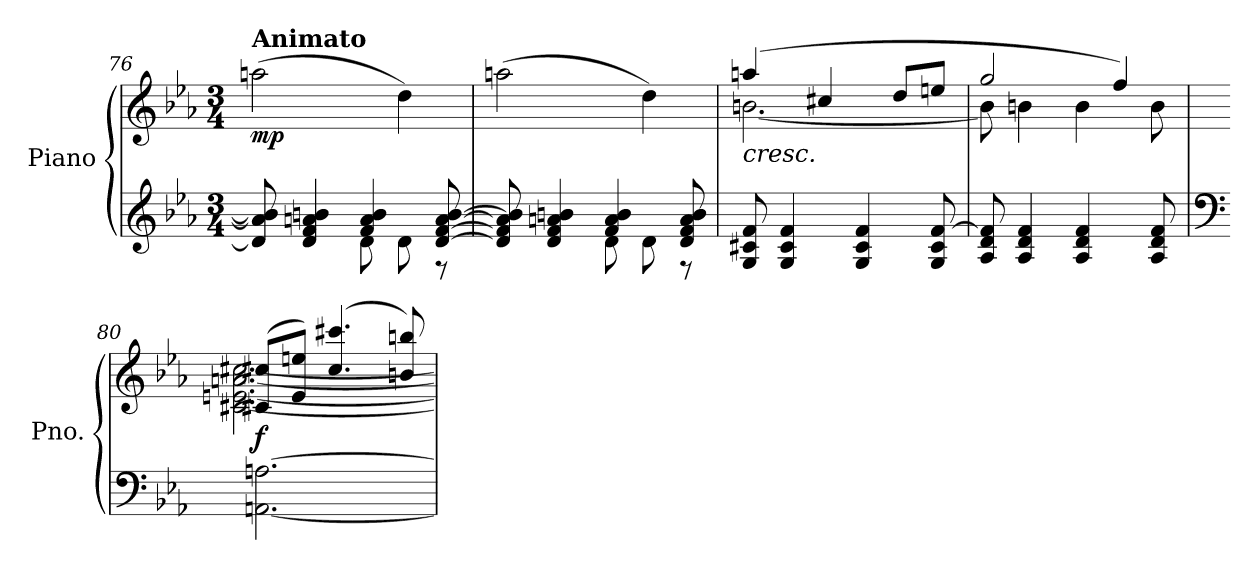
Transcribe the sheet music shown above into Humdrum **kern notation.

**kern	**kern	**dynam
*part1	*part1	*part1
*staff2	*staff1	*staff1/2
*I"Piano	*	*
*I'Pno.	*	*
!!LO:LB:g=z
*clefG2	*clefG2	*
*k[b-e-a-]	*k[b-e-a-]	*
*M3/4	*M3/4	*
=76	=76	=76
*^	*	*
!	!	!LO:TX:a:B:t=Animato	!
!	!	!	!LO:DY:b
8d/] 8a/] 8b/]	4.ryy	(>(>2aan\	mp
4d/ 4f/ 4an/ 4bn/	.	.	.
4f/ 4a/ 4b/	8d\	.	.
.	8d\)	4dd\)	.
[8d/ [8f/ [8a/ [8b/	8r	.	.
=77	=77	=77	=77
8d/] 8f/] 8a/] 8b/]	4.ryy	(>(>2aan\	.
4d/ 4f/ 4an/ 4bn/	.	.	.
4f/ 4a/ 4b/	8d\	.	.
.	8d\)	4dd\)	.
8d/ 8f/ 8a/ 8b/	8r	.	.
=78	=78	=78	=78
*	*	*^	*
!	!	!LO:TX:b:i:t=cresc.	!	!
*v	*v	*	*	*
8G/ 8c#X/ 8f/	(>4aan/	[2.bn\	.
4G/ 4c#/ 4f/	.	.	.
.	4cc#X/	.	.
4G/ 4c#/ 4f/	.	.	.
.	8dd/L	.	.
8G/ 8c#/ [8f/	8een/J	.	.
=79	=79	=79	=79
8A-/ 8d/ 8f/]	2gg/	8b\]	.
4A-/ 4d/ 4f/	.	4bn\	.
4A-/ 4d/ 4f/	.	4b\	.
.	4ff/)	.	.
8A-/ 8d/ 8f/	.	8b\	.
=80	=80	=80	=80
*clefF4	*	*	*
!	!	!	!LO:DY:b
[2.AAn\ [2.An\	(>8c#X/ 8cc#X/L	[2.c#\ [2.en\ [2.an\ [2.cc#\	f
.	8e/ 8een/J)	.	.
.	(>4.cc#/ 4.ccc#X/	.	.
.	8bn/ 8bbn/)	.	.
*	*v	*v	*
=	=	=
*-	*-	*-
